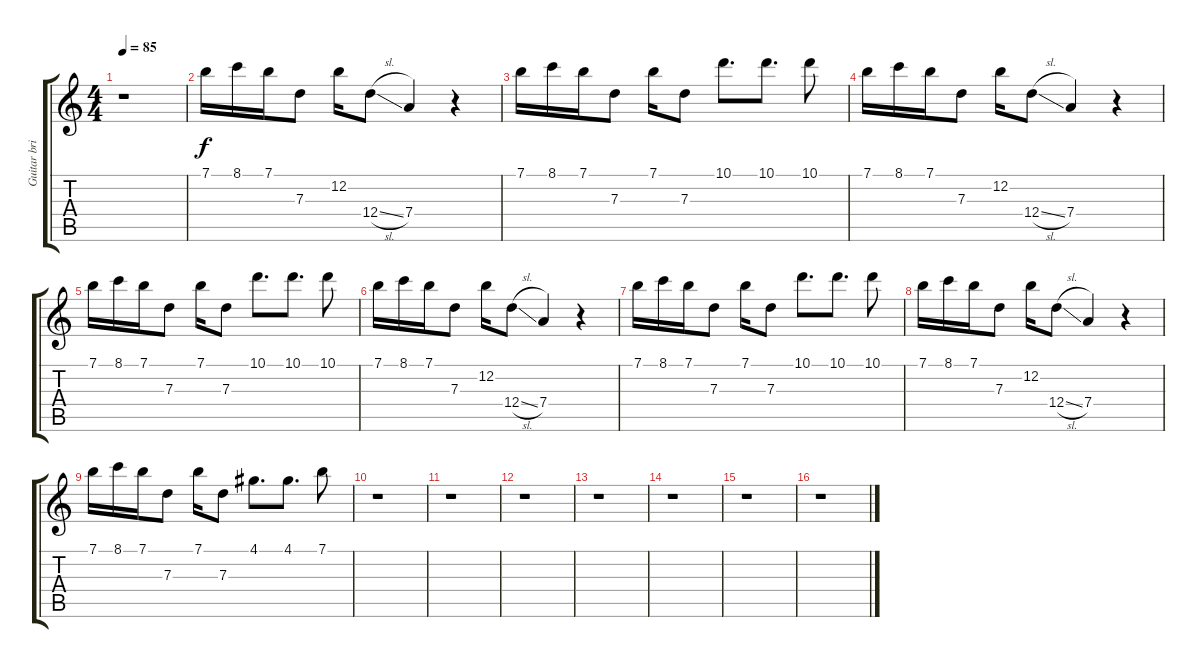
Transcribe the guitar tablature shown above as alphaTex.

\track ("Guitar bridge" "Guitar bri") {instrument overdrivenguitar}
\staff {score tabs}
\tuning (E4 B3 G3 D3 A2 E2) {hide}
\ts (4 4)
\tempo 85
\clef g2
\ks c
r.1{dy f} |
7.1.16 8.1.16 7.1.16 7.3.8 12.2.16 12.4{sl}.8 7.4.4 r.4 |
7.1.16 8.1.16 7.1.16 7.3.8 7.1.16 7.3.8 10.1.8{d} 10.1.8{d} 10.1.8 |
7.1.16 8.1.16 7.1.16 7.3.8 12.2.16 12.4{sl}.8 7.4.4 r.4 |
7.1.16 8.1.16 7.1.16 7.3.8 7.1.16 7.3.8 10.1.8{d} 10.1.8{d} 10.1.8 |
7.1.16 8.1.16 7.1.16 7.3.8 12.2.16 12.4{sl}.8 7.4.4 r.4 |
7.1.16 8.1.16 7.1.16 7.3.8 7.1.16 7.3.8 10.1.8{d} 10.1.8{d} 10.1.8 |
7.1.16 8.1.16 7.1.16 7.3.8 12.2.16 12.4{sl}.8 7.4.4 r.4 |
7.1.16 8.1.16 7.1.16 7.3.8 7.1.16 7.3.8 4.1.8{d} 4.1.8{d} 7.1.8 |
r.1 |
r.1 |
r.1 |
r.1 |
r.1 |
r.1 |
r.1
